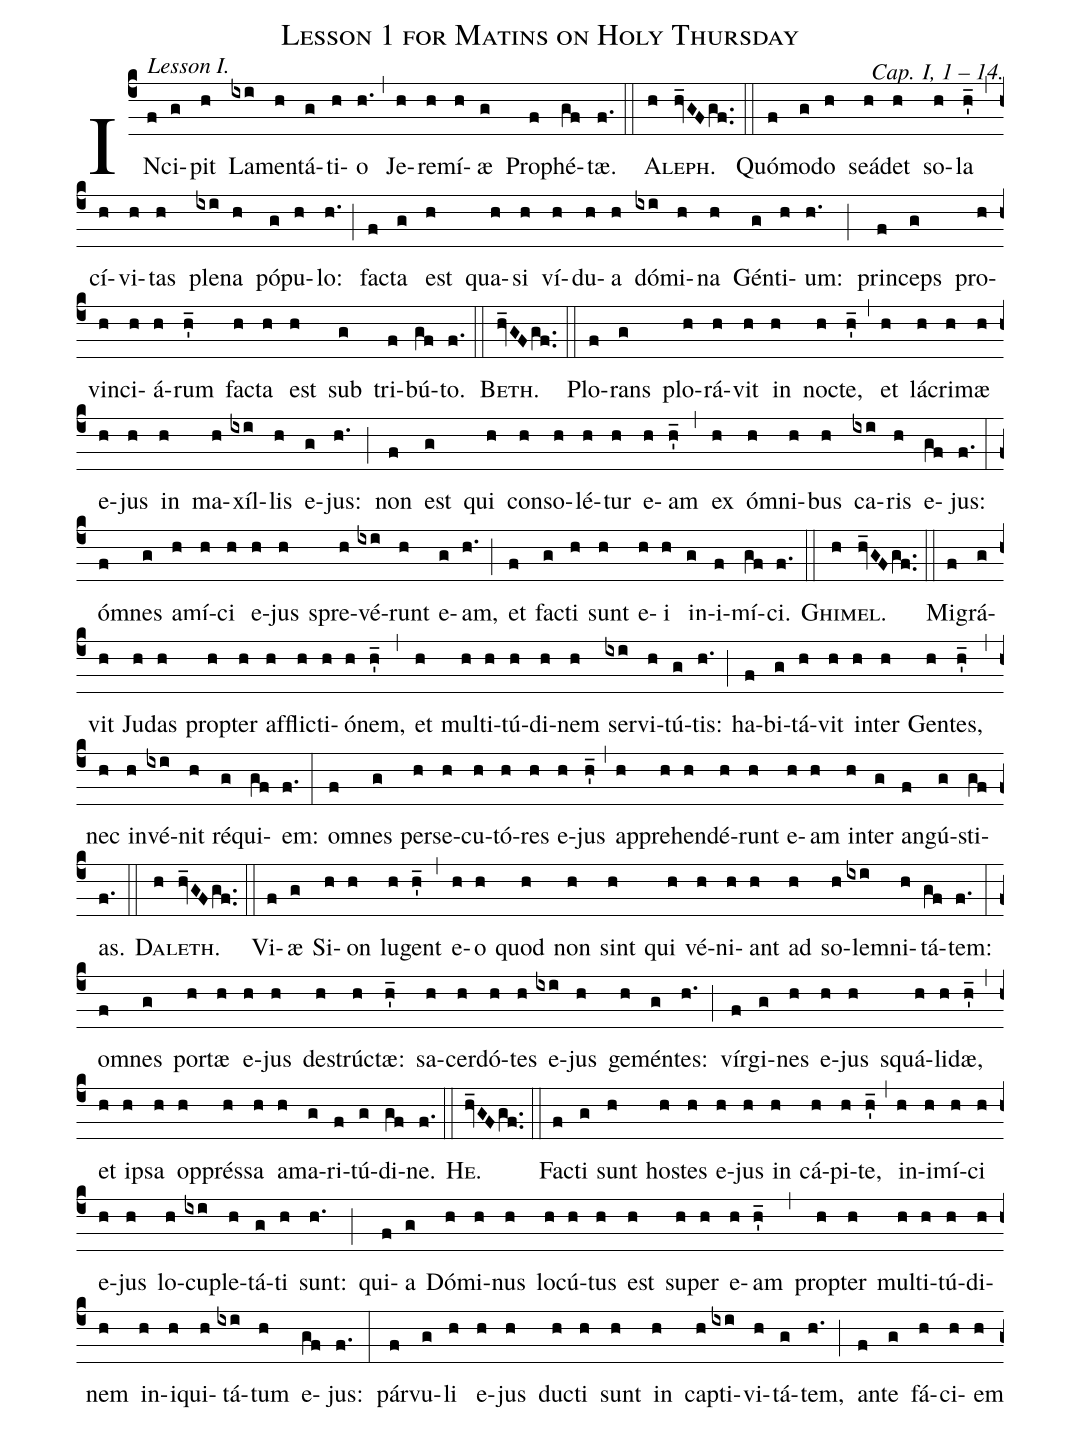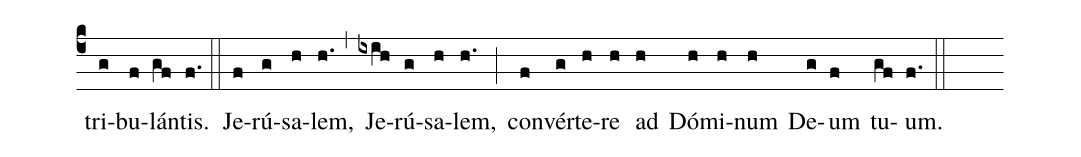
name: Lesson 1 for Matins on Holy Thursday;
commentary: Cap. I, 1 – 14.;
%%
(c4)IN<alt>Lesson I.</alt>(f)ci(g)pit(h) La(ixi)men(h)tá(g)ti(h)o(h.) (,) Je(h)re(h)mí(h)æ(g) Pro(f)phé(gf)tæ.(f.) (::)
A(h)<sc>leph</sc>.(hv_GFgf..) (::)
Quó(f)mo(g)do(h) seá(h)det(h) so(h)la(h'_) (,) cí(h)vi(h)tas(h) ple(ixi)na(h) pó(g)pu(h)lo:(h.) (;) fa(f)cta(g) est(h) qua(h)si(h) ví(h)du(h)a(h) dó(ixi)mi(h)na(h) Gén(g)ti(h)um:(h.) (;) prin(f)ceps(g) pro(h)vin(h)ci(h)á(h)rum(h'_) fa(h)cta(h) est(h) sub(g) tri(f)bú(gf)to.(f.) (::)
<sc>Beth</sc>.(hv_GFgf..) (::)
Plo(f)rans(g) plo(h)rá(h)vit(h) in(h) no(h)cte,(h'_) (,) et(h) lá(h)cri(h)mæ(h) e(h)jus(h) in(h) ma(h)xíl(ixi)lis(h) e(g)jus:(h.) (;) non(f) est(g) qui(h) con(h)so(h)lé(h)tur(h) e(h)am(h'_) (,) ex(h) ó(h)mni(h)bus(h) ca(ixi)ris(h) e(gf)jus:(f.) (:) ó(f)mnes(g) a(h)mí(h)ci(h) e(h)jus(h) spre(h)vé(ixi)runt(h) e(g)am,(h.) (;) et(f) fa(g)cti(h) sunt(h) e(h)i(h) in(g)i(f)mí(gf)ci.(f.) (::)
<sc>Ghi</sc>(h)<sc>mel</sc>.(hv_GFgf..) (::)
Mi(f)grá(g)vit(h) Ju(h)das(h) pro(h)pter(h) af(h)fli(h)cti(h)ó(h)nem,(h'_) (,) et(h) mul(h)ti(h)tú(h)di(h)nem(h) ser(ixi)vi(h)tú(g)tis:(h.) (;) ha(f)bi(g)tá(h)vit(h) in(h)ter(h) Gen(h)tes,(h'_) (,) nec(h) in(h)vé(ixi)nit(h) ré(g)qui(gf)em:(f.) (:) o(f)mnes(g) per(h)se(h)cu(h)tó(h)res(h) e(h)jus(h'_) (,) ap(h)pre(h)hen(h)dé(h)runt(h) e(h)am(h) in(h)ter(g) an(f)gú(g)sti(gf)as.(f.) (::)
<sc>Da</sc>(h)<sc>leth</sc>.(hv_GFgf..) (::)
Vi(f)æ(g) Si(h)on(h) lu(h)gent(h'_) (,) e(h)o(h) quod(h) non(h) sint(h) qui(h) vé(h)ni(h)ant(h) ad(h) so(h)lem(ixi)ni(h)tá(gf)tem:(f.) (:) o(f)mnes(g) por(h)tæ(h) e(h)jus(h) de(h)strú(h)ctæ:(h'_) sa(h)cer(h)dó(h)tes(h) e(ixi)jus(h) ge(h)mén(g)tes:(h.) (;) vír(f)gi(g)nes(h) e(h)jus(h) squá(h)li(h)dæ,(h'_) (,) et(h) i(h)psa(h) op(h)prés(h)sa(h) a(h)ma(g)ri(f)tú(g)di(gf)ne.(f.) (::)
<sc>He</sc>.(hv_GFgf..) (::)
Fa(f)cti(g) sunt(h) ho(h)stes(h) e(h)jus(h) in(h) cá(h)pi(h)te,(h'_) (,) in(h)i(h)mí(h)ci(h) e(h)jus(h) lo(h)cu(ixi)ple(h)tá(g)ti(h) sunt:(h.) (;) qui(f)a(g) Dó(h)mi(h)nus(h) lo(h)cú(h)tus(h) est(h) su(h)per(h) e(h)am(h'_) (,) pro(h)pter(h) mul(h)ti(h)tú(h)di(h)nem(h) in(h)i(h)qui(h)tá(ixi)tum(h) e(gf)jus:(f.) (:) pár(f)vu(g)li(h) e(h)jus(h) du(h)cti(h) sunt(h) in(h) cap(h)ti(ixi)vi(h)tá(g)tem,(h.) (;) an(f)te(g) fá(h)ci(h)em(h) tri(g)bu(f)lán(gf)tis.(f.) (::)
Je(f)rú(g)sa(h)lem,(h.) (,) Je(ixih)rú(g)sa(h)lem,(h.) (;) con(f)vér(g)te(h)re(h) ad(h) Dó(h)mi(h)num(h) De(g)um(f) tu(gf)um.(f.) (::)
